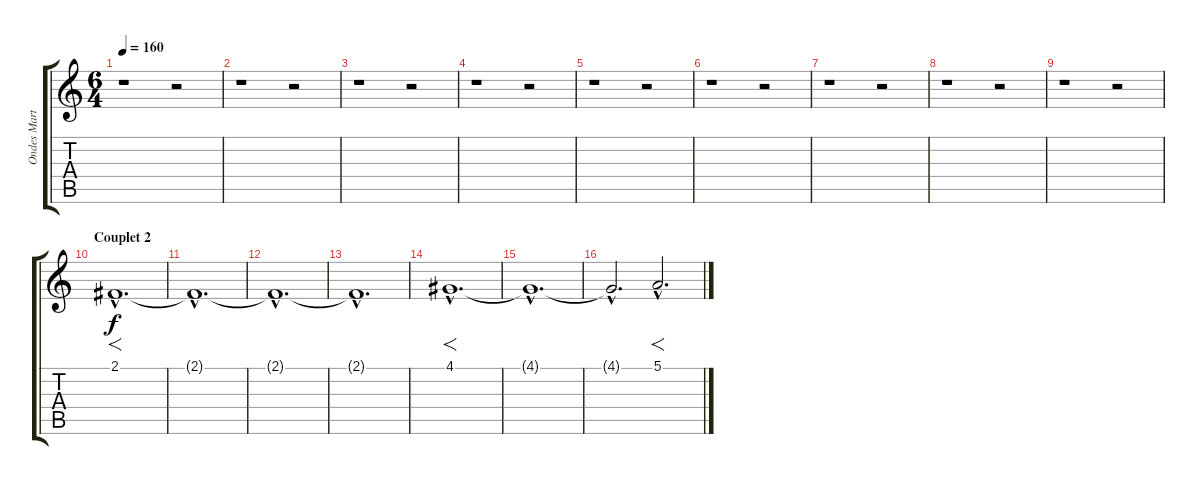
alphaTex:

\track ("Ondes Martenot - Jonny Greenwood" "Ondes Mart") {instrument whistle}
\staff {score tabs}
\tuning (E4 B3 G3 D3 A2 E2) {hide}
\ts (6 4)
\tempo 160
\clef g2
\ks c
r.1{dy f} r.2 |
r.1 r.2 |
r.1 r.2 |
r.1 r.2 |
r.1 r.2 |
r.1 r.2 |
r.1 r.2 |
r.1 r.2 |
r.1 r.2 |
\section ("" "Couplet 2")
2.1{hac}.1{f d} |
2.1{hac t}.1{d} |
2.1{hac t}.1{d} |
2.1{hac t}.1{d} |
4.1{hac}.1{f d} |
4.1{hac t}.1{d} |
4.1{hac t}.2{d} 5.1{hac}.2{f d}
